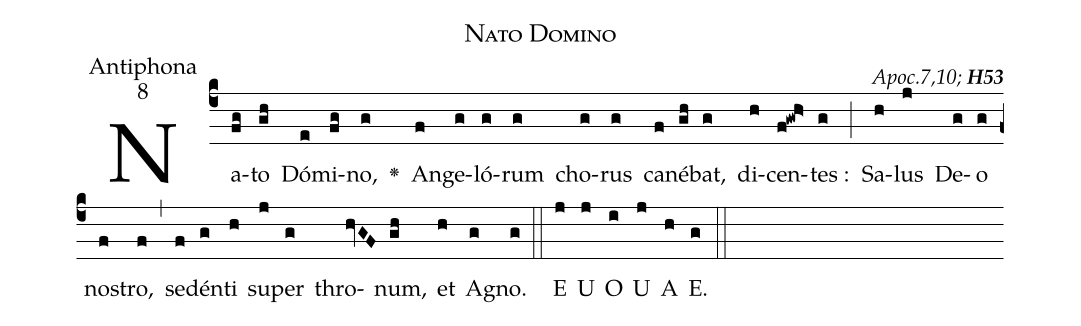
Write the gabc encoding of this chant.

name:Nato Domino;
office-part:Antiphona;
mode:8;
commentary: {\itshape\mdseries Apoc.7,10;\/} {\bfseries H53};
%%
(c4)Na(fg)to(gh) Dó(e)mi(fg)no,(g) <v>\greheightstar</v>() An(f)ge(g)ló(g)rum(g) cho(g)rus(g) ca(f)né(gh)bat,(g) di(h)cen(f!gwh>)tes :(g) (;) Sa(h)lus(j) De(g)o(g) no(f)stro,(f) (,) se(f)dén(g)ti(h) su(j)per(g) thro(hvGF)num,(gh) et(h) A(g)gno.(g) (::) E(j) U(j) O(i) U(j) A(h) E.(g) (::)
